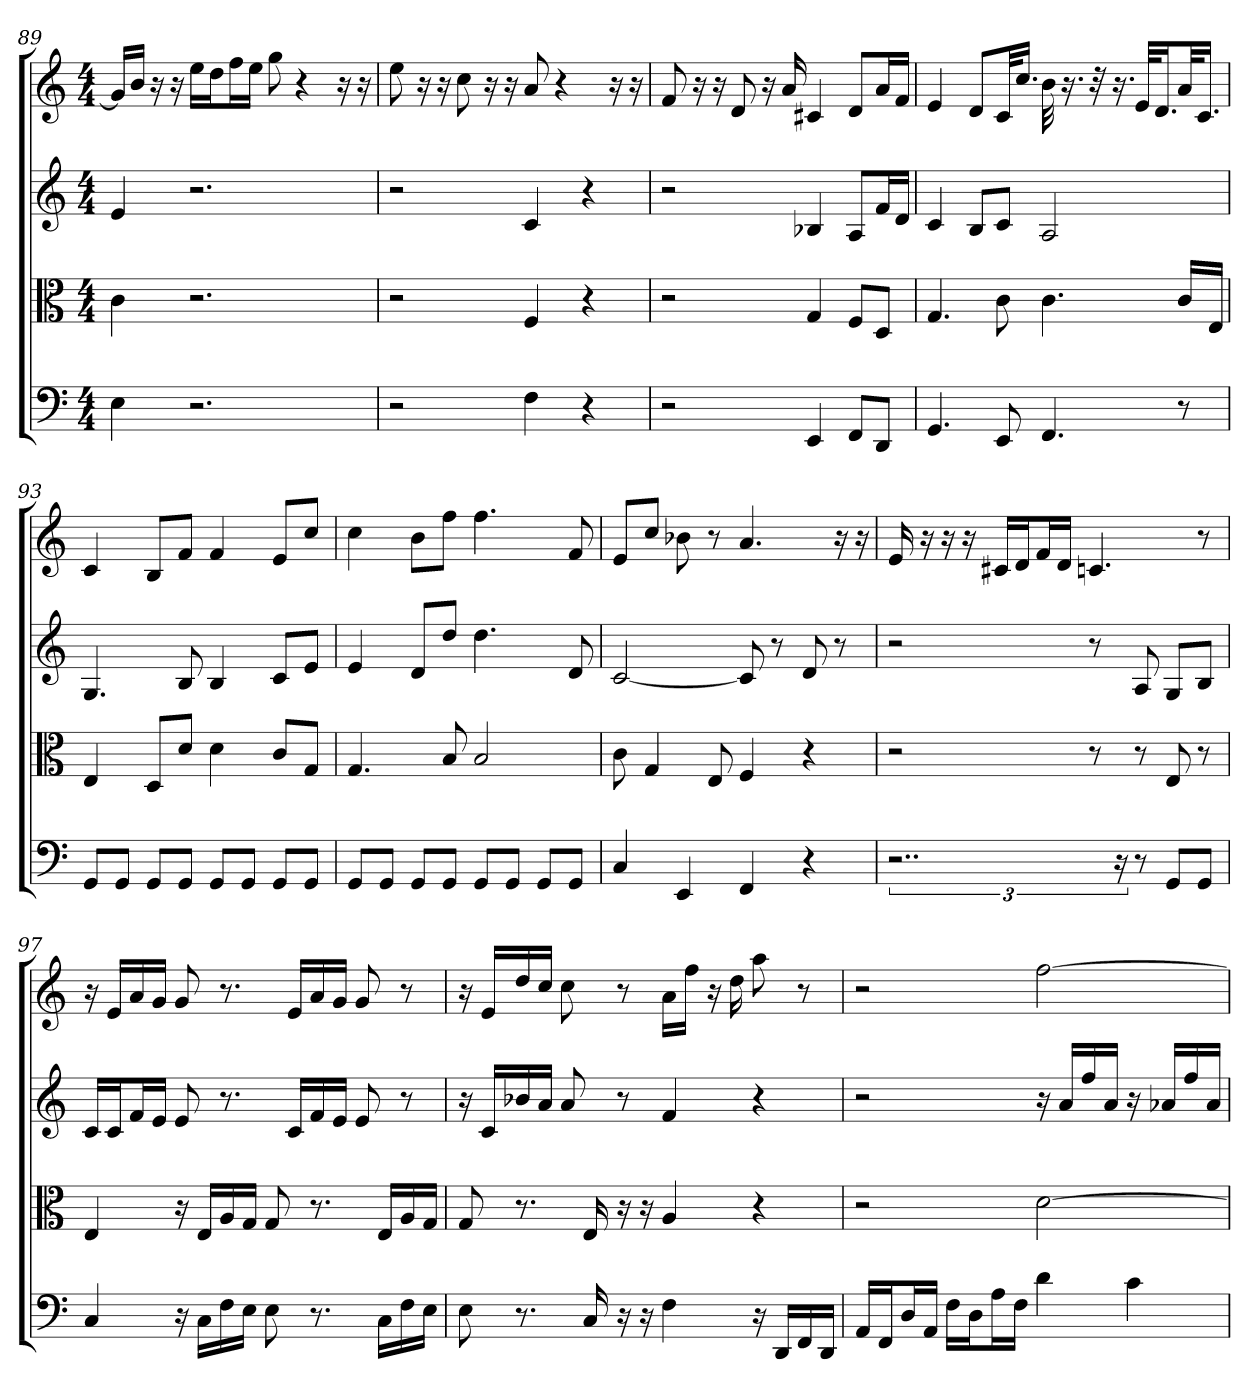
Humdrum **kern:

**kern	**kern	**kern	**kern
*part4	*part3	*part2	*part1
*staff4	*staff3	*staff2	*staff1
*clefF4	*clefC3	*clefG2	*clefG2
*k[]	*k[]	*k[]	*k[]
*C:	*C:	*C:	*C:
*M4/4	*M4/4	*M4/4	*M4/4
=89	=89	=89	=89
4E	4c	4e	16g/LL]
.	.	.	16b/JJ
.	.	.	16r
.	.	.	16r
2.r	2.r	2.r	16ee\LL
.	.	.	16dd\J
.	.	.	16ff\L
.	.	.	16ee\JJ
.	.	.	8gg
.	.	.	4r
.	.	.	16r
.	.	.	16r
=90	=90	=90	=90
2r	2r	2r	8ee
.	.	.	16r
.	.	.	16r
.	.	.	8cc
.	.	.	16r
.	.	.	16r
4F	4F	4c	8a
.	.	.	4r
4r	4r	4r	.
.	.	.	16r
.	.	.	16r
=91	=91	=91	=91
2r	2r	2r	8f
.	.	.	16r
.	.	.	16r
.	.	.	8d
.	.	.	16r
.	.	.	16a
4EE	4G	4B-X	4c#X
8FF/L	8F/L	8A/L	8d/L
8DD/J	8D/J	16f/L	16a/L
.	.	16d/JJ	16f/JJ
=92	=92	=92	=92
4.GG	4.G	4c	4e
.	.	8B/L	8d/L
8EE	8c	8c/J	32c/KL
.	.	.	16.cc/JJ
4.FF	4.c	2A	32b
.	.	.	16.r
.	.	.	32r
.	.	.	16.r
.	.	.	32e/KLL
.	.	.	16.d/J
8r	16c/LL	.	32a/KL
.	.	.	16.c/JJ
.	16E/JJ	.	.
=93	=93	=93	=93
8GG/L	4E	4.G	4c
8GG/J	.	.	.
8GG/L	8D/L	.	8B/L
8GG/J	8d/J	8B	8f/J
8GG/L	4d	4B	4f
8GG/J	.	.	.
8GG/L	8c/L	8c/L	8e/L
8GG/J	8G/J	8e/J	8cc/J
=94	=94	=94	=94
8GG/L	4.G	4e	4cc
8GG/J	.	.	.
8GG/L	.	8d/L	8b\L
8GG/J	8B	8dd/J	8ff\J
8GG/L	2B	4.dd	4.ff
8GG/J	.	.	.
8GG/L	.	.	.
8GG/J	.	8d	8f
=95	=95	=95	=95
4C	8c	[2c	8e/L
.	4G	.	8cc/J
4EE	.	.	8b-X
.	8E	.	8r
4FF	4F	8c]	4.a
.	.	8r	.
4r	4r	8d	.
.	.	8r	16r
.	.	.	16r
=96	=96	=96	=96
3..r	2r	2r	16e
.	.	.	16r
.	.	.	16r
.	.	.	16r
.	.	.	16c#X/LL
.	.	.	16d/J
.	.	.	16f/L
.	.	.	16d/JJ
.	8r	8r	4.cn
24r	.	.	.
8r	8r	8A	.
8GG/L	8E	8G/L	.
8GG/J	8r	8B/J	8r
=97	=97	=97	=97
4C	4E	16c/LL	16r
.	.	16c/J	16e/LL
.	.	16f/L	16a/
.	.	16e/JJ	16g/JJ
16r	16r	8e	8g
16C\LL	16E/LL	.	.
16F\	16A/	8.r	8.r
16E\JJ	16G/JJ	.	.
8E	8G	.	.
.	.	16c/LL	16e/LL
8.r	8.r	16f/	16a/
.	.	16e/JJ	16g/JJ
.	.	8e	8g
16C\LL	16E/LL	.	.
16F\	16A/	8r	8r
16E\JJ	16G/JJ	.	.
=98	=98	=98	=98
8E	8G	16r	16r
.	.	16c/LL	16e/LL
8.r	8.r	16b-X/	16dd/
.	.	16a/JJ	16cc/JJ
.	.	8a	8cc
16C	16E	.	.
16r	16r	8r	8r
16r	16r	.	.
4F	4A	4f	16a\LL
.	.	.	16ff\JJ
.	.	.	16r
.	.	.	16dd
16r	4r	4r	8aa
16DD/LL	.	.	.
16FF/	.	.	8r
16DD/JJ	.	.	.
=99	=99	=99	=99
16AA/LL	2r	2r	2r
16FF/J	.	.	.
16D/L	.	.	.
16AA/JJ	.	.	.
16F\LL	.	.	.
16D\J	.	.	.
16A\L	.	.	.
16F\JJ	.	.	.
4d	[2d	16r	[2ff
.	.	16a/LL	.
.	.	16ff/	.
.	.	16a/JJ	.
4c	.	16r	.
.	.	16a-X/LL	.
.	.	16ff/	.
.	.	16a-/JJ	.
=	=	=	=
*-	*-	*-	*-
